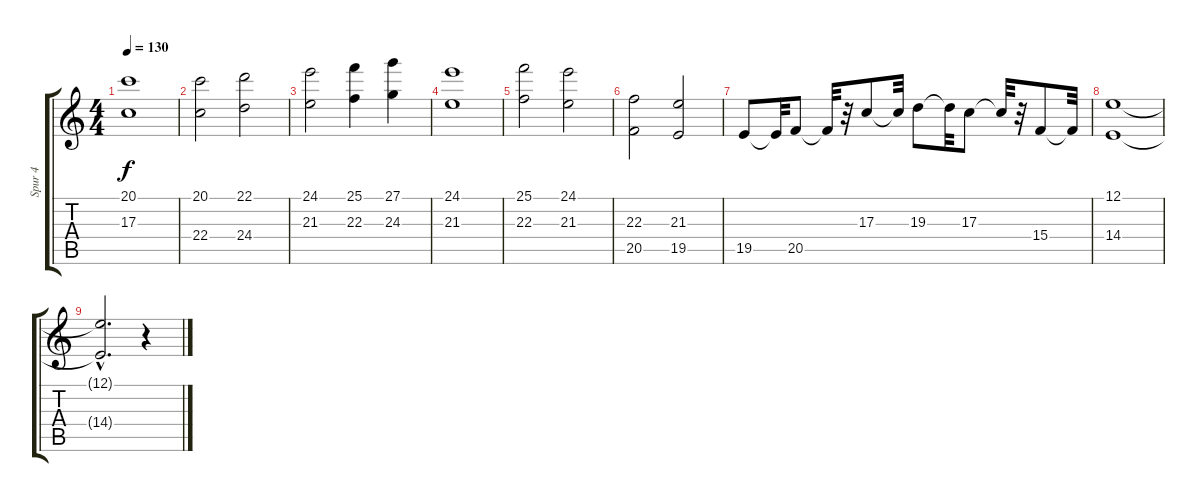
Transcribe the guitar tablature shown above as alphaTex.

\track ("Spur 4" "Spur 4") {instrument vibraphone}
\staff {score tabs}
\tuning (E4 B3 G3 D3 A2 E2) {hide}
\ts (4 4)
\tempo 130
\clef g2
\ks c
(20.1 17.3).1{dy f} |
(20.1 22.4).2 (22.1 24.4).2 |
(24.1 21.3).2 (25.1 22.3).4 (27.1 24.3).4 |
(24.1 21.3).1 |
(25.1 22.3).2 (24.1 21.3).2 |
(22.3 20.5).2 (21.3 19.5).2 |
19.5.8 19.5{t}.32 20.5.8 20.5{t}.32 r.32 17.3.8 17.3{t}.32 19.3.8 19.3{t}.32 17.3.8 17.3{t}.32 r.32 15.4.8 15.4{t}.32 |
(12.1 14.4).1 |
(12.1{hac t} 14.4{hac t}).2{d} r.4
